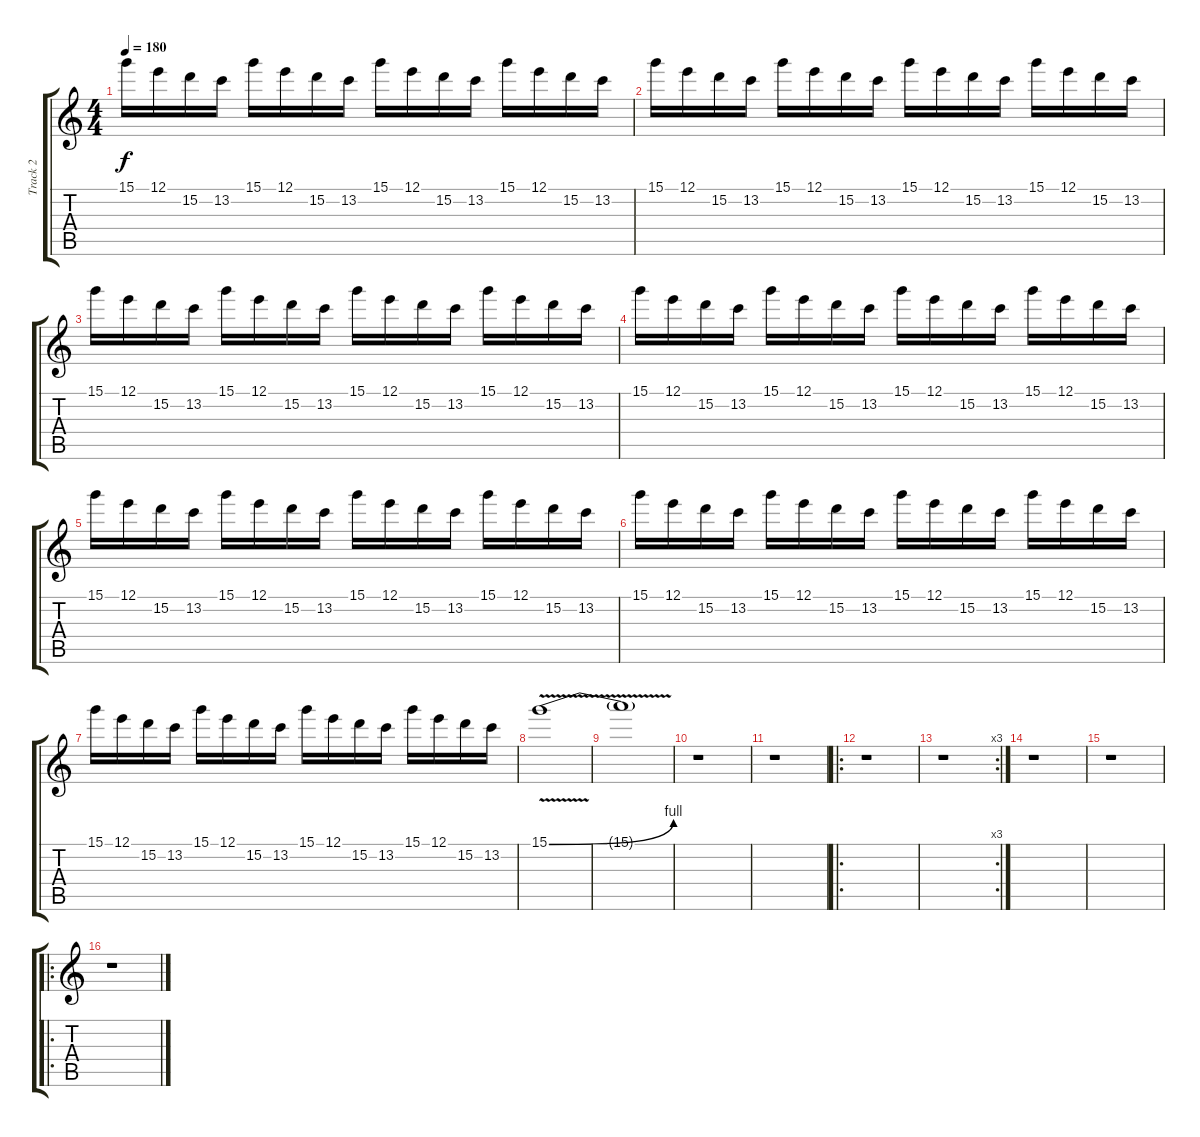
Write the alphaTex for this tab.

\track ("Track 2" "Track 2") {instrument distortionguitar}
\staff {score tabs}
\tuning (E4 B3 G3 D3 A2 E2) {hide}
\ts (4 4)
\tempo 180
\clef g2
\ks c
15.1.16{dy f instrument distortionguitar} 12.1.16 15.2.16 13.2.16 15.1.16 12.1.16 15.2.16 13.2.16 15.1.16 12.1.16 15.2.16 13.2.16 15.1.16 12.1.16 15.2.16 13.2.16 |
15.1.16 12.1.16 15.2.16 13.2.16 15.1.16 12.1.16 15.2.16 13.2.16 15.1.16 12.1.16 15.2.16 13.2.16 15.1.16 12.1.16 15.2.16 13.2.16 |
15.1.16 12.1.16 15.2.16 13.2.16 15.1.16 12.1.16 15.2.16 13.2.16 15.1.16 12.1.16 15.2.16 13.2.16 15.1.16 12.1.16 15.2.16 13.2.16 |
15.1.16 12.1.16 15.2.16 13.2.16 15.1.16 12.1.16 15.2.16 13.2.16 15.1.16 12.1.16 15.2.16 13.2.16 15.1.16 12.1.16 15.2.16 13.2.16 |
15.1.16 12.1.16 15.2.16 13.2.16 15.1.16 12.1.16 15.2.16 13.2.16 15.1.16 12.1.16 15.2.16 13.2.16 15.1.16 12.1.16 15.2.16 13.2.16 |
15.1.16 12.1.16 15.2.16 13.2.16 15.1.16 12.1.16 15.2.16 13.2.16 15.1.16 12.1.16 15.2.16 13.2.16 15.1.16 12.1.16 15.2.16 13.2.16 |
15.1.16 12.1.16 15.2.16 13.2.16 15.1.16 12.1.16 15.2.16 13.2.16 15.1.16 12.1.16 15.2.16 13.2.16 15.1.16 12.1.16 15.2.16 13.2.16 |
15.1{be (bend 0 0 60 4) v}.1 |
15.1{t}.1 |
r.1 |
r.1 |
\ro
r.1 |
\rc 3
r.1 |
r.1 |
r.1 |
\ro
r.1
